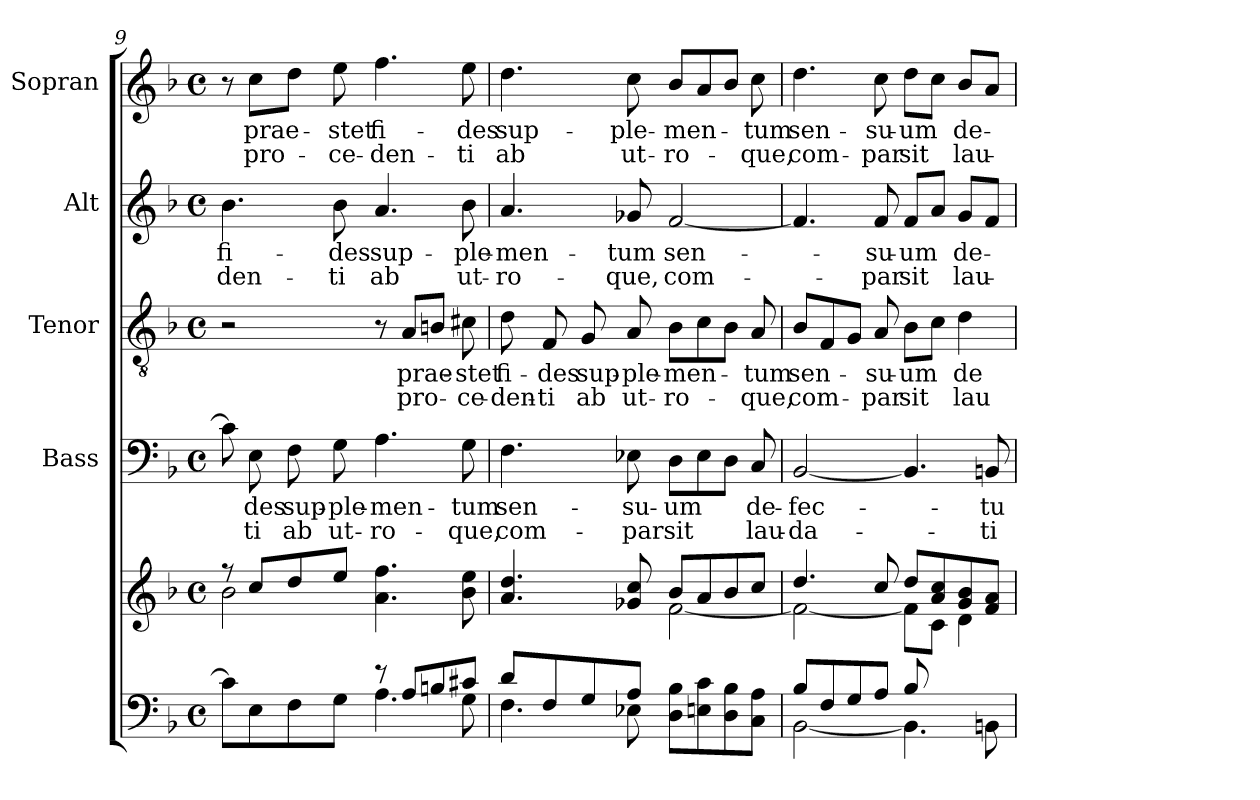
**kern	**kern	**kern	**text	**text	**kern	**text	**text	**kern	**text	**text	**kern	**text	**text
*part5	*part5	*part4	*part4	*part4	*part3	*part3	*part3	*part2	*part2	*part2	*part1	*part1	*part1
*staff6	*staff5	*staff4	*staff4	*staff4	*staff3	*staff3	*staff3	*staff2	*staff2	*staff2	*staff1	*staff1	*staff1
*	*	*I"Bass	*	*	*I"Tenor	*	*	*I"Alt	*	*	*I"Sopran	*	*
*	*	*I'B.	*	*	*I'T.	*	*	*I'A.	*	*	*I'S.	*	*
*clefF4	*clefG2	*clefF4	*	*	*clefGv2	*	*	*clefG2	*	*	*clefG2	*	*
*k[b-]	*k[b-]	*k[b-]	*	*	*k[b-]	*	*	*k[b-]	*	*	*k[b-]	*	*
*F:	*F:	*F:	*	*	*F:	*	*	*F:	*	*	*F:	*	*
*M4/4	*M4/4	*M4/4	*	*	*M4/4	*	*	*M4/4	*	*	*M4/4	*	*
*met(c)	*met(c)	*met(c)	*	*	*met(c)	*	*	*met(c)	*	*	*met(c)	*	*
=9	=9	=9	=9	=9	=9	=9	=9	=9	=9	=9	=9	=9	=9
*^	*^	*	*	*	*	*	*	*	*	*	*	*	*
!	!	!	!	!	!	!	!	!	!	!	!LO:LY:b	!LO:LY:b	!	!	!
8c\L]	2ryy	8ree	2b-\	8c\]	.	.	2r	.	.	4.b-\	fi-	-den-	8r	.	.
!	!	!	!	!	!LO:LY:b	!LO:LY:b	!	!	!	!	!	!	!	!LO:LY:b	!LO:LY:b
8E\	.	8cc/L	.	8E\	-des	-ti	.	.	.	.	.	.	8cc\L	prae-	pro-
!	!	!	!	!	!LO:LY:b	!LO:LY:b	!	!	!	!	!	!	!	!	!
8F\	.	8dd/	.	8F\	sup-	ab	.	.	.	.	.	.	8dd\J	.	.
!	!	!	!	!	!LO:LY:b	!LO:LY:b	!	!	!	!	!LO:LY:b	!LO:LY:b	!	!LO:LY:b	!LO:LY:b
8G\J	.	8ee/J	.	8G\	-ple-	ut-	.	.	.	8b-\	-des	-ti	8ee\	-stet	-ce-
!	!	!	!	!	!LO:LY:b	!LO:LY:b	!	!	!	!	!LO:LY:b	!LO:LY:b	!	!LO:LY:b	!LO:LY:b
8re	4.A\	4.a\ 4.ff\	2ryy	4.A\	-men-	-ro-	8r	.	.	4.a/	sup-	ab	4.ff\	fi-	-den-
!	!	!	!	!	!	!	!	!LO:LY:b	!LO:LY:b	!	!	!	!	!	!
8A/L	.	.	.	.	.	.	8A/L	prae-	pro-	.	.	.	.	.	.
8Bn/	.	.	.	.	.	.	8Bn/J	.	.	.	.	.	.	.	.
!	!	!	!	!	!LO:LY:b	!LO:LY:b	!	!LO:LY:b	!LO:LY:b	!	!LO:LY:b	!LO:LY:b	!	!LO:LY:b	!LO:LY:b
8c#X/J	8G\	8b-\ 8ee\	.	8G\	-tum	-que,	8c#X\	-stet	-ce-	8b-\	-ple-	ut-	8ee\	-des	-ti
=10	=10	=10	=10	=10	=10	=10	=10	=10	=10	=10	=10	=10	=10	=10	=10
!	!	!	!	!	!LO:LY:b	!LO:LY:b	!	!LO:LY:b	!LO:LY:b	!	!LO:LY:b	!LO:LY:b	!	!LO:LY:b	!LO:LY:b
8d/L	4.F\	4.a/ 4.dd/	2ryy	4.F\	sen-	com-	8d\	fi-	-den-	4.a/	-men-	-ro-	4.dd\	sup-	ab
!	!	!	!	!	!	!	!	!LO:LY:b	!LO:LY:b	!	!	!	!	!	!
8F/	.	.	.	.	.	.	8F/	-des	-ti	.	.	.	.	.	.
!	!	!	!	!	!	!	!	!LO:LY:b	!LO:LY:b	!	!	!	!	!	!
8G/	.	.	.	.	.	.	8G/	sup-	ab	.	.	.	.	.	.
!	!	!	!	!	!LO:LY:b	!LO:LY:b	!	!LO:LY:b	!LO:LY:b	!	!LO:LY:b	!LO:LY:b	!	!LO:LY:b	!LO:LY:b
8A/J	8E-X\	8g-X/ 8cc/	.	8E-X\	-su-	-par	8A/	-ple-	ut-	8g-X/	-tum	-que,	8cc\	-ple-	ut-
!	!	!	!	!	!LO:LY:b	!LO:LY:b	!	!LO:LY:b	!LO:LY:b	!	!LO:LY:b	!LO:LY:b	!	!LO:LY:b	!LO:LY:b
8D\ 8B-\L	2ryy	8b-/L	[<2f\	8D\L	-um	sit	8B-\L	-men-	-ro-	[2f/	sen-	com-	8b-/L	-men-	-ro-
8E\ 8c\	.	8a/	.	8E-\	.	.	8c\	.	.	.	.	.	8a/	.	.
8D\ 8B-\	.	8b-/	.	8D\J	.	.	8B-\J	.	.	.	.	.	8b-/J	.	.
!	!	!	!	!	!LO:LY:b	!LO:LY:b	!	!LO:LY:b	!LO:LY:b	!	!	!	!	!LO:LY:b	!LO:LY:b
8C\ 8A\J	.	8cc/J	.	8C/	de-	lau-	8A/	-tum	-que,	.	.	.	8cc\	-tum	-que,
!!LO:LB:g=z
=11	=11	=11	=11	=11	=11	=11	=11	=11	=11	=11	=11	=11	=11	=11	=11
!	!	!	!	!	!LO:LY:b	!LO:LY:b	!	!LO:LY:b	!LO:LY:b	!	!	!	!	!LO:LY:b	!LO:LY:b
8B-/L	[<2BB-\	4.dd/	2f\_	[2BB-/	-fec-	-da-	8B-/L	sen-	com-	4.f/]	.	.	4.dd\	sen-	com-
8F/	.	.	.	.	.	.	8F/	.	.	.	.	.	.	.	.
8G/	.	.	.	.	.	.	8G/J	.	.	.	.	.	.	.	.
!	!	!	!	!	!	!	!	!LO:LY:b	!LO:LY:b	!	!LO:LY:b	!LO:LY:b	!	!LO:LY:b	!LO:LY:b
8A/J	.	8cc/	.	.	.	.	8A/	-su-	-par	8f/	-su-	-par	8cc\	-su-	-par
!	!	!	!	!	!	!	!	!LO:LY:b	!LO:LY:b	!	!LO:LY:b	!LO:LY:b	!	!LO:LY:b	!LO:LY:b
8B-/	4.BB-\]	8dd/L	8f\L]	4.BB-/]	.	.	8B-\L	-um	sit	8f/L	-um	sit	8dd\L	-um	sit
4.ryy	.	8a/ 8cc/	8c\J	.	.	.	8c\J	.	.	8a/J	.	.	8cc\J	.	.
!	!	!	!	!	!	!	!	!LO:LY:b	!LO:LY:b	!	!LO:LY:b	!LO:LY:b	!	!LO:LY:b	!LO:LY:b
.	.	8g/ 8b-/	4d\	.	.	.	4d\	de-	lau-	8g/L	de-	lau-	8b-/L	de-	lau-
!	!	!	!	!	!LO:LY:b	!LO:LY:b	!	!	!	!	!	!	!	!	!
.	8BBn\	8f/ 8a/J	.	8BBn/	-tu-	-ti-	.	.	.	8f/J	.	.	8a/J	.	.
*v	*v	*	*	*	*	*	*	*	*	*	*	*	*	*	*
*	*v	*v	*	*	*	*	*	*	*	*	*	*	*	*
=	=	=	=	=	=	=	=	=	=	=	=	=	=
*-	*-	*-	*-	*-	*-	*-	*-	*-	*-	*-	*-	*-	*-
